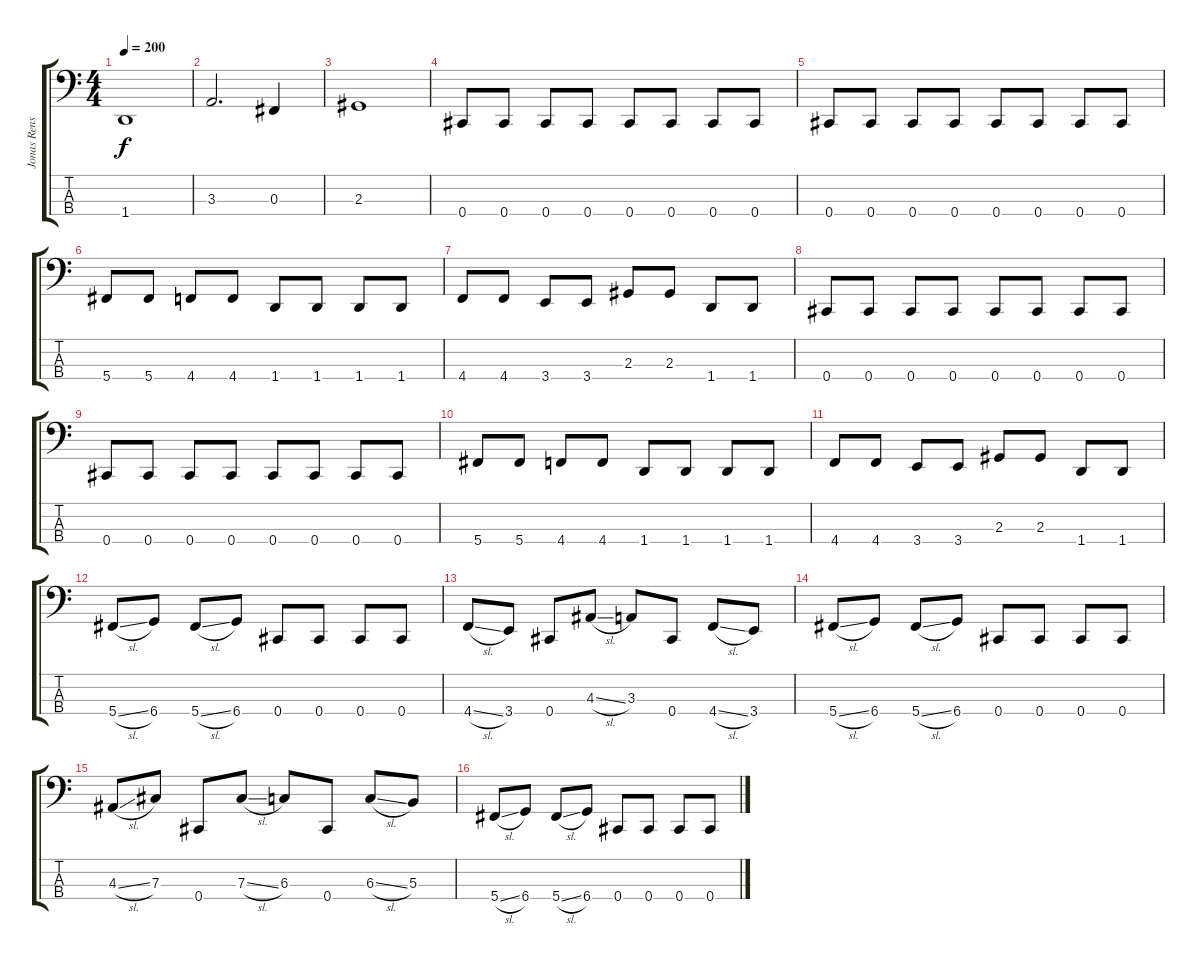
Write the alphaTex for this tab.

\track ("Jonas Renske" "Jonas Rens") {instrument electricbassfinger}
\staff {score tabs}
\tuning (E2 B1 Gb1 Db1) {hide}
\ts (4 4)
\tempo 200
\clef f4
\ks c
1.4.1{dy f} |
3.3.2{d} 0.3.4 |
2.3.1 |
0.4.8 0.4.8 0.4.8 0.4.8 0.4.8 0.4.8 0.4.8 0.4.8 |
0.4.8 0.4.8 0.4.8 0.4.8 0.4.8 0.4.8 0.4.8 0.4.8 |
5.4.8 5.4.8 4.4.8 4.4.8 1.4.8 1.4.8 1.4.8 1.4.8 |
4.4.8 4.4.8 3.4.8 3.4.8 2.3.8 2.3.8 1.4.8 1.4.8 |
0.4.8 0.4.8 0.4.8 0.4.8 0.4.8 0.4.8 0.4.8 0.4.8 |
0.4.8 0.4.8 0.4.8 0.4.8 0.4.8 0.4.8 0.4.8 0.4.8 |
5.4.8 5.4.8 4.4.8 4.4.8 1.4.8 1.4.8 1.4.8 1.4.8 |
4.4.8 4.4.8 3.4.8 3.4.8 2.3.8 2.3.8 1.4.8 1.4.8 |
5.4{sl}.8 6.4.8 5.4{sl}.8 6.4.8 0.4.8 0.4.8 0.4.8 0.4.8 |
4.4{sl}.8 3.4.8 0.4.8 4.3{sl}.8 3.3.8 0.4.8 4.4{sl}.8 3.4.8 |
5.4{sl}.8 6.4.8 5.4{sl}.8 6.4.8 0.4.8 0.4.8 0.4.8 0.4.8 |
4.3{sl}.8 7.3.8 0.4.8 7.3{sl}.8 6.3.8 0.4.8 6.3{sl}.8 5.3.8 |
5.4{sl}.8 6.4.8 5.4{sl}.8 6.4.8 0.4.8 0.4.8 0.4.8 0.4.8
